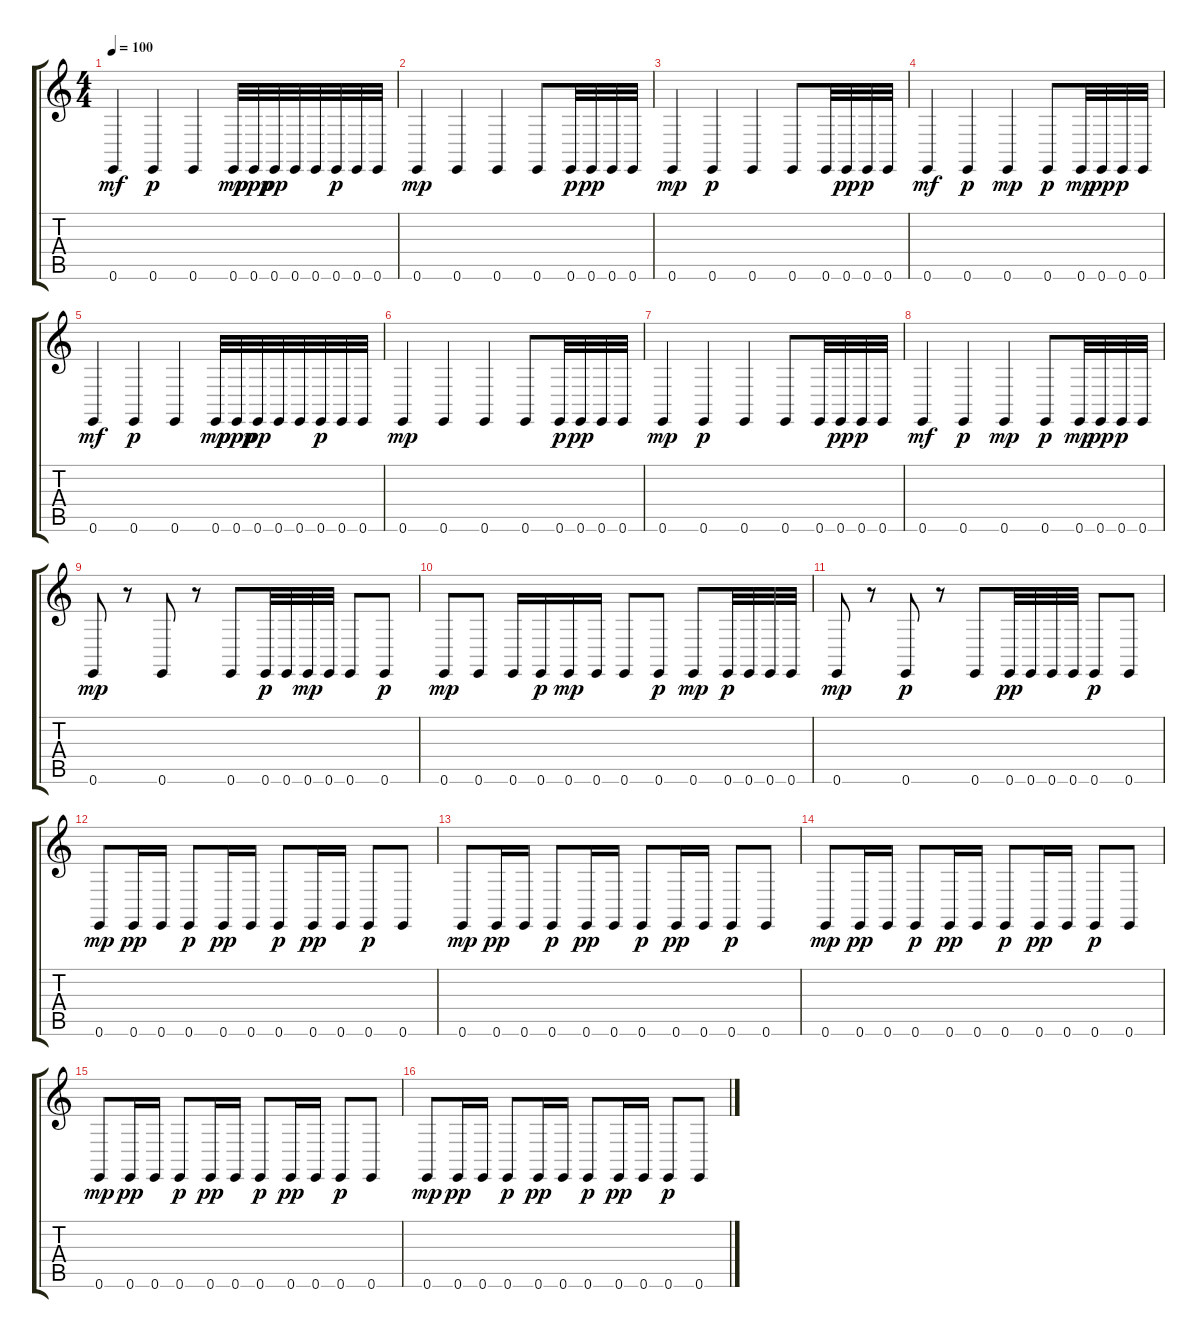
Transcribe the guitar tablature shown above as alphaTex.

\track "" {instrument clavinet}
\staff {score tabs}
\tuning (E4 B3 G3 D3 A2 E2) {hide}
\ts (4 4)
\tempo 100
\clef g2
\ks c
0.6.4{dy mf} 0.6.4{dy p} 0.6.4 0.6.32{dy mp} 0.6.32{dy ppp} 0.6.32{dy pp} 0.6.32 0.6.32 0.6.32{dy p} 0.6.32 0.6.32 |
0.6.4{dy mp} 0.6.4 0.6.4 0.6.8 0.6.32{dy p} 0.6.32{dy pp} 0.6.32 0.6.32 |
0.6.4{dy mp} 0.6.4{dy p} 0.6.4 0.6.8 0.6.32 0.6.32{dy pp} 0.6.32{dy p} 0.6.32 |
0.6.4{dy mf} 0.6.4{dy p} 0.6.4{dy mp} 0.6.8{dy p} 0.6.32{dy mp} 0.6.32{dy pp} 0.6.32{dy p} 0.6.32 |
0.6.4{dy mf} 0.6.4{dy p} 0.6.4 0.6.32{dy mp} 0.6.32{dy ppp} 0.6.32{dy pp} 0.6.32 0.6.32 0.6.32{dy p} 0.6.32 0.6.32 |
0.6.4{dy mp} 0.6.4 0.6.4 0.6.8 0.6.32{dy p} 0.6.32{dy pp} 0.6.32 0.6.32 |
0.6.4{dy mp} 0.6.4{dy p} 0.6.4 0.6.8 0.6.32 0.6.32{dy pp} 0.6.32{dy p} 0.6.32 |
0.6.4{dy mf} 0.6.4{dy p} 0.6.4{dy mp} 0.6.8{dy p} 0.6.32{dy mp} 0.6.32{dy pp} 0.6.32{dy p} 0.6.32 |
0.6.8{dy mp} r.8 0.6.8 r.8 0.6.8 0.6.32{dy p} 0.6.32 0.6.32{dy mp} 0.6.32 0.6.8 0.6.8{dy p} |
0.6.8{dy mp} 0.6.8 0.6.16 0.6.16{dy p} 0.6.16{dy mp} 0.6.16 0.6.8 0.6.8{dy p} 0.6.8{dy mp} 0.6.32{dy p} 0.6.32 0.6.32 0.6.32 |
0.6.8{dy mp} r.8 0.6.8{dy p} r.8 0.6.8 0.6.32{dy pp} 0.6.32 0.6.32 0.6.32 0.6.8{dy p} 0.6.8 |
0.6.8{dy mp} 0.6.16{dy pp} 0.6.16 0.6.8{dy p} 0.6.16{dy pp} 0.6.16 0.6.8{dy p} 0.6.16{dy pp} 0.6.16 0.6.8{dy p} 0.6.8 |
0.6.8{dy mp} 0.6.16{dy pp} 0.6.16 0.6.8{dy p} 0.6.16{dy pp} 0.6.16 0.6.8{dy p} 0.6.16{dy pp} 0.6.16 0.6.8{dy p} 0.6.8 |
0.6.8{dy mp} 0.6.16{dy pp} 0.6.16 0.6.8{dy p} 0.6.16{dy pp} 0.6.16 0.6.8{dy p} 0.6.16{dy pp} 0.6.16 0.6.8{dy p} 0.6.8 |
0.6.8{dy mp} 0.6.16{dy pp} 0.6.16 0.6.8{dy p} 0.6.16{dy pp} 0.6.16 0.6.8{dy p} 0.6.16{dy pp} 0.6.16 0.6.8{dy p} 0.6.8 |
0.6.8{dy mp} 0.6.16{dy pp} 0.6.16 0.6.8{dy p} 0.6.16{dy pp} 0.6.16 0.6.8{dy p} 0.6.16{dy pp} 0.6.16 0.6.8{dy p} 0.6.8
